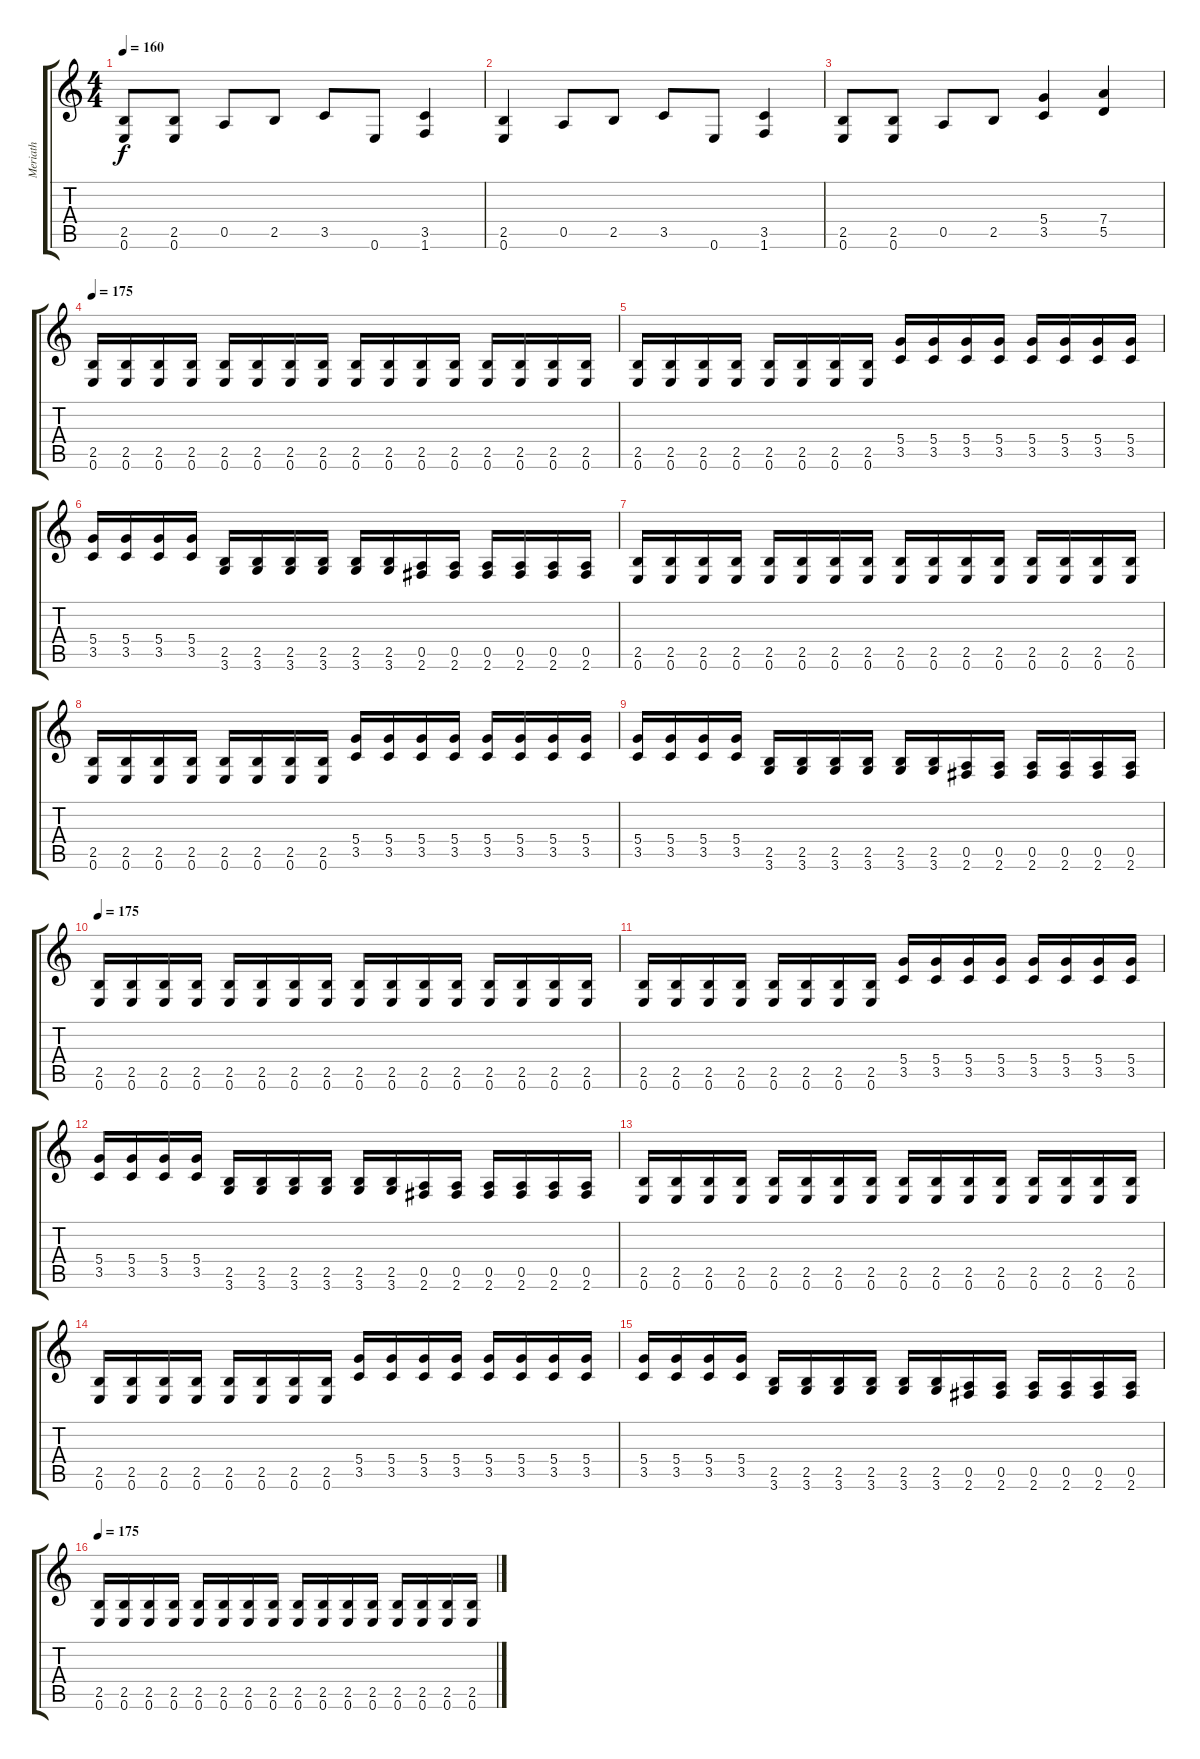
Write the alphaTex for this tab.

\track ("Meriath" "Meriath") {instrument distortionguitar}
\staff {score tabs}
\tuning (E4 B3 G3 D3 A2 E2) {hide}
\ts (4 4)
\tempo 160
\clef g2
\ks c
(2.5 0.6).8{dy f} (2.5 0.6).8 0.5.8 2.5.8 3.5.8 0.6.8 (3.5 1.6).4 |
(2.5 0.6).4 0.5.8 2.5.8 3.5.8 0.6.8 (3.5 1.6).4 |
(2.5 0.6).8 (2.5 0.6).8 0.5.8 2.5.8 (5.4 3.5).4 (7.4 5.5).4 |
\tempo 175
(2.5 0.6).16 (2.5 0.6).16 (2.5 0.6).16 (2.5 0.6).16 (2.5 0.6).16 (2.5 0.6).16 (2.5 0.6).16 (2.5 0.6).16 (2.5 0.6).16 (2.5 0.6).16 (2.5 0.6).16 (2.5 0.6).16 (2.5 0.6).16 (2.5 0.6).16 (2.5 0.6).16 (2.5 0.6).16 |
(2.5 0.6).16 (2.5 0.6).16 (2.5 0.6).16 (2.5 0.6).16 (2.5 0.6).16 (2.5 0.6).16 (2.5 0.6).16 (2.5 0.6).16 (5.4 3.5).16 (5.4 3.5).16 (5.4 3.5).16 (5.4 3.5).16 (5.4 3.5).16 (5.4 3.5).16 (5.4 3.5).16 (5.4 3.5).16 |
(5.4 3.5).16 (5.4 3.5).16 (5.4 3.5).16 (5.4 3.5).16 (2.5 3.6).16 (2.5 3.6).16 (2.5 3.6).16 (2.5 3.6).16 (2.5 3.6).16 (2.5 3.6).16 (0.5 2.6).16 (0.5 2.6).16 (0.5 2.6).16 (0.5 2.6).16 (0.5 2.6).16 (0.5 2.6).16 |
(2.5 0.6).16 (2.5 0.6).16 (2.5 0.6).16 (2.5 0.6).16 (2.5 0.6).16 (2.5 0.6).16 (2.5 0.6).16 (2.5 0.6).16 (2.5 0.6).16 (2.5 0.6).16 (2.5 0.6).16 (2.5 0.6).16 (2.5 0.6).16 (2.5 0.6).16 (2.5 0.6).16 (2.5 0.6).16 |
(2.5 0.6).16 (2.5 0.6).16 (2.5 0.6).16 (2.5 0.6).16 (2.5 0.6).16 (2.5 0.6).16 (2.5 0.6).16 (2.5 0.6).16 (5.4 3.5).16 (5.4 3.5).16 (5.4 3.5).16 (5.4 3.5).16 (5.4 3.5).16 (5.4 3.5).16 (5.4 3.5).16 (5.4 3.5).16 |
(5.4 3.5).16 (5.4 3.5).16 (5.4 3.5).16 (5.4 3.5).16 (2.5 3.6).16 (2.5 3.6).16 (2.5 3.6).16 (2.5 3.6).16 (2.5 3.6).16 (2.5 3.6).16 (0.5 2.6).16 (0.5 2.6).16 (0.5 2.6).16 (0.5 2.6).16 (0.5 2.6).16 (0.5 2.6).16 |
\tempo 175
(2.5 0.6).16 (2.5 0.6).16 (2.5 0.6).16 (2.5 0.6).16 (2.5 0.6).16 (2.5 0.6).16 (2.5 0.6).16 (2.5 0.6).16 (2.5 0.6).16 (2.5 0.6).16 (2.5 0.6).16 (2.5 0.6).16 (2.5 0.6).16 (2.5 0.6).16 (2.5 0.6).16 (2.5 0.6).16 |
(2.5 0.6).16 (2.5 0.6).16 (2.5 0.6).16 (2.5 0.6).16 (2.5 0.6).16 (2.5 0.6).16 (2.5 0.6).16 (2.5 0.6).16 (5.4 3.5).16 (5.4 3.5).16 (5.4 3.5).16 (5.4 3.5).16 (5.4 3.5).16 (5.4 3.5).16 (5.4 3.5).16 (5.4 3.5).16 |
(5.4 3.5).16 (5.4 3.5).16 (5.4 3.5).16 (5.4 3.5).16 (2.5 3.6).16 (2.5 3.6).16 (2.5 3.6).16 (2.5 3.6).16 (2.5 3.6).16 (2.5 3.6).16 (0.5 2.6).16 (0.5 2.6).16 (0.5 2.6).16 (0.5 2.6).16 (0.5 2.6).16 (0.5 2.6).16 |
(2.5 0.6).16 (2.5 0.6).16 (2.5 0.6).16 (2.5 0.6).16 (2.5 0.6).16 (2.5 0.6).16 (2.5 0.6).16 (2.5 0.6).16 (2.5 0.6).16 (2.5 0.6).16 (2.5 0.6).16 (2.5 0.6).16 (2.5 0.6).16 (2.5 0.6).16 (2.5 0.6).16 (2.5 0.6).16 |
(2.5 0.6).16 (2.5 0.6).16 (2.5 0.6).16 (2.5 0.6).16 (2.5 0.6).16 (2.5 0.6).16 (2.5 0.6).16 (2.5 0.6).16 (5.4 3.5).16 (5.4 3.5).16 (5.4 3.5).16 (5.4 3.5).16 (5.4 3.5).16 (5.4 3.5).16 (5.4 3.5).16 (5.4 3.5).16 |
(5.4 3.5).16 (5.4 3.5).16 (5.4 3.5).16 (5.4 3.5).16 (2.5 3.6).16 (2.5 3.6).16 (2.5 3.6).16 (2.5 3.6).16 (2.5 3.6).16 (2.5 3.6).16 (0.5 2.6).16 (0.5 2.6).16 (0.5 2.6).16 (0.5 2.6).16 (0.5 2.6).16 (0.5 2.6).16 |
\tempo 175
(2.5 0.6).16 (2.5 0.6).16 (2.5 0.6).16 (2.5 0.6).16 (2.5 0.6).16 (2.5 0.6).16 (2.5 0.6).16 (2.5 0.6).16 (2.5 0.6).16 (2.5 0.6).16 (2.5 0.6).16 (2.5 0.6).16 (2.5 0.6).16 (2.5 0.6).16 (2.5 0.6).16 (2.5 0.6).16
